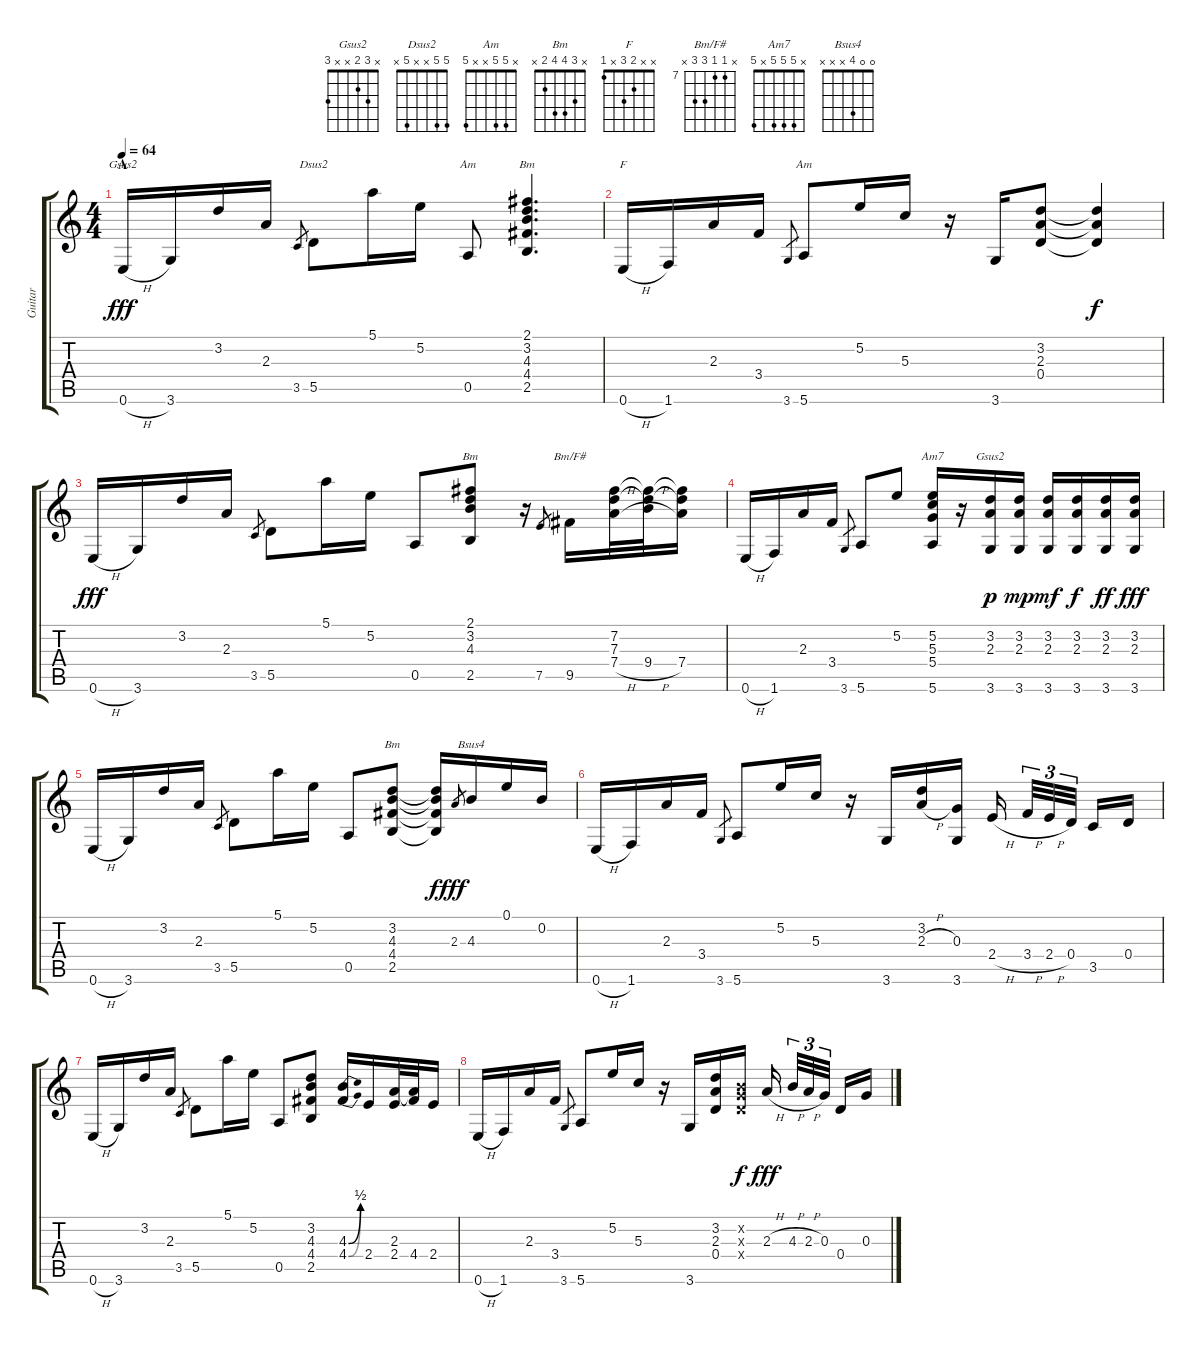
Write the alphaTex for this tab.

\track ("Guitar" "Guitar") {instrument electricguitarclean}
\staff {score tabs}
\tuning (E4 B3 G3 D3 A2 E2) {hide}
\chord ("Gsus2" x 3 2 0 x 3)
\chord ("Dsus2" 5 5 x x 5 x)
\chord ("Am" x x x x x x)
\chord ("Bm" 2 3 4 4 2 x)
\chord ("F" x x 2 3 x 1)
\chord ("Am" x 5 5 x x 5)
\chord ("Bm" 2 3 4 x 2 x)
\chord ("Bm/F#" x 7 7 9 9 x) {firstfret 7}
\chord ("Am7" x 5 5 5 x 5)
\chord ("Gsus2" x 3 2 x x 3)
\chord ("Bm" x 3 4 4 2 x)
\chord ("Bsus4" 0 0 4 x x x)
\ts (4 4)
\section ("" "A")
\tempo 64
\clef g2
\ks c
0.6{h}.16{ch "Gsus2" dy fff instrument electricguitarclean} 3.6.16 3.2.16 2.3.16 3.5.8{gr} 5.5.8{ch "Dsus2"} 5.1.16 5.2.16 0.5.8{ch "Am"} (2.1 3.2 4.3 4.4 2.5).4{d ch "Bm"} |
0.6{h}.16{ch "F"} 1.6.16 2.3.16 3.4.16 3.6.8{gr} 5.6.8{ch "Am"} 5.2.16 5.3.16 r.16 3.6.16 (3.2 2.3 0.4).8 (3.2{t} 2.3{t} 0.4{t}).4{dy f} |
0.6{h}.16{dy fff} 3.6.16 3.2.16 2.3.16 3.5.8{gr} 5.5.8 5.1.16 5.2.16 0.5.8 (2.1 3.2 4.3 2.5).8{ch "Bm"} r.16 7.5.8{gr} 9.5.16{ch "Bm/F#"} (7.2 7.3 7.4{h}).32 (7.2{t} 7.3{t} 9.4{h}).32 (7.2{t} 7.3{t} 7.4).16 |
0.6{h}.16 1.6.16 2.3.16 3.4.16 3.6.8{gr} 5.6.8 5.2.8 (5.2 5.3 5.4 5.6).16{ch "Am7"} r.16 (3.2 2.3 3.6).16{ch "Gsus2" dy p} (3.2 2.3 3.6).16{dy mp} (3.2 2.3 3.6).16{dy mf} (3.2 2.3 3.6).16{dy f} (3.2 2.3 3.6).16{dy ff} (3.2 2.3 3.6).16{dy fff} |
0.6{h}.16 3.6.16 3.2.16 2.3.16 3.5.8{gr} 5.5.8 5.1.16 5.2.16 0.5.8 (3.2 4.3 4.4 2.5).8{ch "Bm"} (3.2{t} 4.3{t} 4.4{t} 2.5{t}).16{dy f} 2.3.8{gr dy fff} 4.3.16{ch "Bsus4"} 0.1.16 0.2.16 |
0.6{h}.16 1.6.16 2.3.16 3.4.16 3.6.8{gr} 5.6.8 5.2.16 5.3.16 r.16 3.6.16 (3.2 2.3{h}).16 (0.3 3.6).16 2.4{h}.16{beam splitsecondary} 3.4{h}.32{tu (3 2)} 2.4{h}.32{tu (3 2)} 0.4.32{tu (3 2) beam splitsecondary} 3.5.16 0.4.16 |
0.6{h}.16 3.6.16 3.2.16 2.3.16 3.5.8{gr} 5.5.8 5.1.16 5.2.16 0.5.8 (3.2 4.3 4.4 2.5).8 (4.3{be (bend 0 0 60 2)} 4.4{be (bend 0 0 60 2)}).16 2.4.16 (2.3 2.4).32 (2.3{t} 4.4).32 2.4.16 |
0.6{h}.16 1.6.16 2.3.16 3.4.16 3.6.8{gr} 5.6.8 5.2.16 5.3.16 r.16 3.6.16 (3.2 2.3 0.4).16 (0.2{x} 0.3{x} 0.4{x}).16{dy f} 2.3{h}.16{dy fff beam splitsecondary} 4.3{h}.32{tu (3 2)} 2.3{h}.32{tu (3 2)} 0.3.32{tu (3 2) beam splitsecondary} 0.4.16 0.3.16
